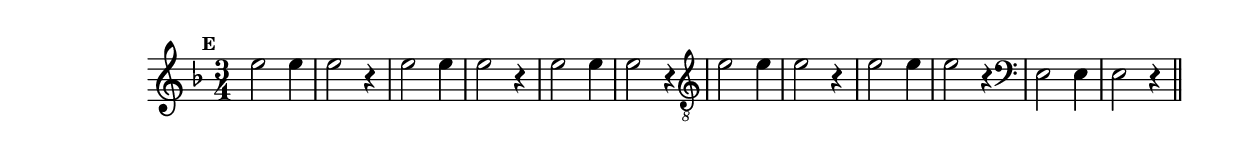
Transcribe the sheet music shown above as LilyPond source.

%% -*- coding: utf-8 -*-
\version "2.14.1"

%% \header { texidoc="Perguntas e Respostas"}

\relative c'' {

  \override Staff.TimeSignature #'style = #'()
  \time 3/4 
  \override Score.BarNumber #'transparent = ##t
  \override Score.RehearsalMark #'font-size = #-2
  \override Score.BarNumber #'transparent = ##t
  \set Score.markFormatter = #format-mark-numbers
  \key d \minor

  \mark 5

  %% CAVAQUINHO - BANJO
  \tag #'cv {
    e2 e4 e2 r4
  }

  %% BANDOLIM
  \tag #'bd {
    e2 e4 e2 r4 
  }

  %% VIOLA
  \tag #'va {
    e2 e4 e2 r4 
  }

  %% VIOLÃO TENOR
  \tag #'vt {
    \clef "G_8"
    e,2 e4 e2 r4
  }

  %% VIOLÃO
  \tag #'vi {
    \clef "G_8"
    e2 e4 e2 r4
  }

  %% BAIXO - BAIXOLÃO
  \tag #'bx {
    \clef bass
    e,2 e4 e2 r4
  }


  %% END DOCUMENT
  \bar "||"
}
